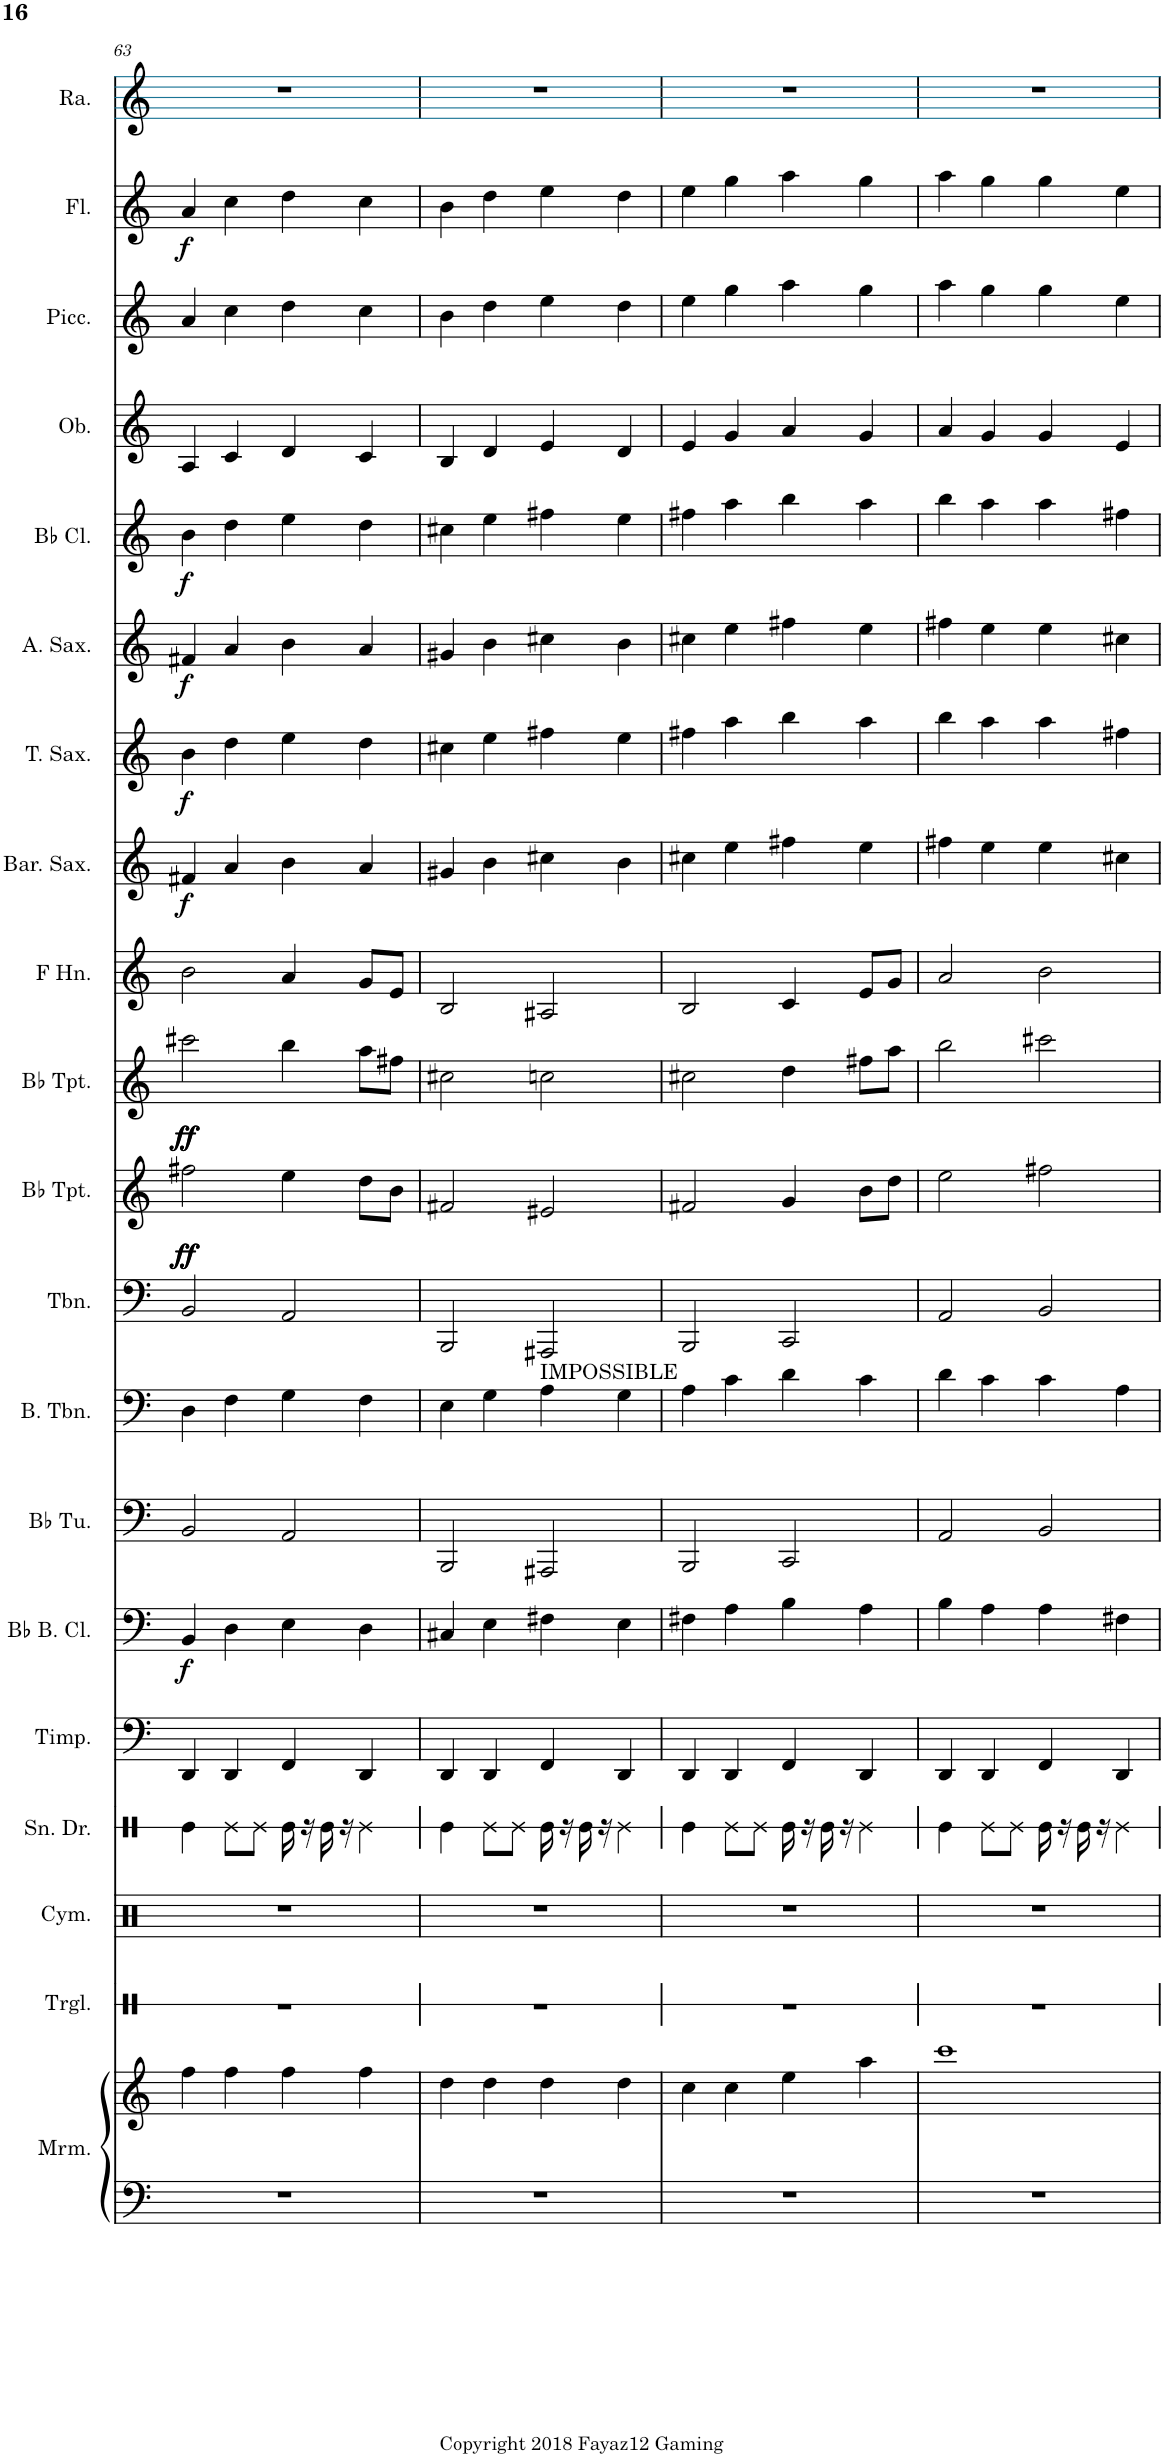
**kern	**kern	**kern	**kern	**kern	**kern	**kern	**dynam	**kern	**kern	**kern	**dynam	**kern	**dynam	**kern	**kern	**kern	**dynam	**kern	**dynam	**kern	**dynam	**kern	**dynam	**kern	**kern	**kern	**dynam	**kern
*part20	*part20	*part19	*part18	*part17	*part16	*part15	*part15	*part14	*part13	*part12	*part12	*part11	*part11	*part10	*part9	*part8	*part8	*part7	*part7	*part6	*part6	*part5	*part5	*part4	*part3	*part2	*part2	*part1
*staff21	*staff20	*staff19	*staff18	*staff17	*staff16	*staff15	*staff15	*staff14	*staff13	*staff12	*staff12	*staff11	*staff11	*staff10	*staff9	*staff8	*staff8	*staff7	*staff7	*staff6	*staff6	*staff5	*staff5	*staff4	*staff3	*staff2	*staff2	*staff1
*I"Marimba	*	*I"Triangle	*I"Cymbals	*I"Snare Drum	*I"Timpani	*I"Bb Bass Clarinet (Bass Clef)	*	*I"Bb Tuba	*I"Bass Trombone	*I"Trombone	*	*I"Bb Trumpet	*	*I"Bb Trumpet	*I"Horn in F	*I"Baritone Saxophone	*	*I"Tenor Saxophone	*	*I"Alto Saxophone	*	*I"Bb Clarinet	*	*I"Oboe	*I"Piccolo	*I"Flute	*	*I"Rosalina
*I'Mrm.	*	*I'Trgl.	*I'Cym.	*I'Sn. Dr.	*I'Timp.	*I'Bb B. Cl.	*	*I'Bb Tu.	*I'B. Tbn.	*I'Tbn.	*	*I'Bb Tpt.	*	*I'Bb Tpt.	*	*I'Bar. Sax.	*	*I'T. Sax.	*	*I'A. Sax.	*	*I'Bb Cl.	*	*I'Ob.	*I'Picc.	*I'Fl.	*	*I'Ra.
!!LO:PB:g=z
*clefF4	*clefG2	*clefX	*clefX	*clefX	*clefF4	*clefF4	*	*clefF4	*clefF4	*clefF4	*	*clefG2	*	*clefG2	*clefG2	*clefG2	*	*clefG2	*	*clefG2	*	*clefG2	*	*clefG2	*clefG2	*clefG2	*	*clefG2
*	*	*	*	*	*	*Trd1c2	*	*	*	*	*	*Trd1c2	*	*Trd1c2	*Trd4c7	*Trd12c21	*	*Trd8c14	*	*Trd5c9	*	*Trd1c2	*	*	*Trd-7c-12	*	*	*
*k[]	*k[]	*k[]	*k[]	*k[]	*k[]	*k[]	*	*k[]	*k[]	*k[]	*	*k[]	*	*k[]	*k[]	*k[]	*	*k[]	*	*k[]	*	*k[]	*	*k[]	*k[]	*k[]	*	*k[]
*M4/4	*M4/4	*M4/4	*M4/4	*M4/4	*M4/4	*M4/4	*	*M4/4	*M4/4	*M4/4	*	*M4/4	*	*M4/4	*M4/4	*M4/4	*	*M4/4	*	*M4/4	*	*M4/4	*	*M4/4	*M4/4	*M4/4	*	*M4/4
=63	=63	=63	=63	=63	=63	=63	=63	=63	=63	=63	=63	=63	=63	=63	=63	=63	=63	=63	=63	=63	=63	=63	=63	=63	=63	=63	=63	=63
!	!	!	!	!	!	!	!LO:DY:b	!	!	!	!LO:DY:a	!	!	!	!	!	!	!	!	!	!	!	!	!	!	!	!	!
!	!	!	!	!	!	!	!	!	!	!	!LO:DY:n=1:a	!	!	!	!	!	!	!	!	!	!	!	!	!	!	!	!	!
!	!	!	!	!	!	!	!	!	!	!	!LO:DY:n=2:a	!	!LO:DY:a	!	!	!	!	!	!	!	!	!	!	!	!	!	!	!
!	!	!	!	!	!	!	!	!	!	!	!	!	!LO:DY:n=1:a	!	!	!	!	!	!	!	!	!	!	!	!	!	!	!
!	!	!	!	!	!	!	!	!	!	!	!	!	!LO:DY:n=2:a	!	!	!	!LO:DY:b	!	!LO:DY:b	!	!LO:DY:b	!	!LO:DY:b	!	!	!	!LO:DY:b	!
1r	4ff\	1r	1r	4Re\	4DD/	4BB/	f	2BB/	4D\	2BB/	ff ff ff	2ff#X\	ff ff ff	2ccc#X\	2b\	4f#X/	f	4b\	f	4f#X/	f	4b\	f	4A/	4a/	4a/	f	1r
.	4ff\	.	.	8Re\L	4DD/	4D\	.	.	4F\	.	.	.	.	.	.	4a/	.	4dd\	.	4a/	.	4dd\	.	4c/	4cc\	4cc\	.	.
.	.	.	.	8Re\J	.	.	.	.	.	.	.	.	.	.	.	.	.	.	.	.	.	.	.	.	.	.	.	.
.	4ff\	.	.	16Re\	4FF/	4E\	.	2AA/	4G\	2AA/	.	4ee\	.	4bb\	4a/	4b\	.	4ee\	.	4b\	.	4ee\	.	4d/	4dd\	4dd\	.	.
.	.	.	.	16r	.	.	.	.	.	.	.	.	.	.	.	.	.	.	.	.	.	.	.	.	.	.	.	.
.	.	.	.	16Re\	.	.	.	.	.	.	.	.	.	.	.	.	.	.	.	.	.	.	.	.	.	.	.	.
.	.	.	.	16r	.	.	.	.	.	.	.	.	.	.	.	.	.	.	.	.	.	.	.	.	.	.	.	.
.	4ff\	.	.	4Re\	4DD/	4D\	.	.	4F\	.	.	8dd\L	.	8aa\L	8g/L	4a/	.	4dd\	.	4a/	.	4dd\	.	4c/	4cc\	4cc\	.	.
.	.	.	.	.	.	.	.	.	.	.	.	8b\J	.	8ff#X\J	8e/J	.	.	.	.	.	.	.	.	.	.	.	.	.
=64	=64	=64	=64	=64	=64	=64	=64	=64	=64	=64	=64	=64	=64	=64	=64	=64	=64	=64	=64	=64	=64	=64	=64	=64	=64	=64	=64	=64
1r	4dd\	1r	1r	4Re\	4DD/	4C#X/	.	2BBB/	4E\	2BBB/	.	2f#X/	.	2cc#X\	2B/	4g#X/	.	4cc#X\	.	4g#X/	.	4cc#X\	.	4B/	4b\	4b\	.	1r
.	4dd\	.	.	8Re\L	4DD/	4E\	.	.	4G\	.	.	.	.	.	.	4b\	.	4ee\	.	4b\	.	4ee\	.	4d/	4dd\	4dd\	.	.
.	.	.	.	8Re\J	.	.	.	.	.	.	.	.	.	.	.	.	.	.	.	.	.	.	.	.	.	.	.	.
!	!	!	!	!	!	!	!	!	!	!LO:TX:b:t=IMPOSSIBLE	!	!	!	!	!	!	!	!	!	!	!	!	!	!	!	!	!	!
.	4dd\	.	.	16Re\	4FF/	4F#X\	.	2AAA#X/	4A\	2AAA#X/	.	2e#X/	.	2ccn\	2A#X/	4cc#X\	.	4ff#X\	.	4cc#X\	.	4ff#X\	.	4e/	4ee\	4ee\	.	.
.	.	.	.	16r	.	.	.	.	.	.	.	.	.	.	.	.	.	.	.	.	.	.	.	.	.	.	.	.
.	.	.	.	16Re\	.	.	.	.	.	.	.	.	.	.	.	.	.	.	.	.	.	.	.	.	.	.	.	.
.	.	.	.	16r	.	.	.	.	.	.	.	.	.	.	.	.	.	.	.	.	.	.	.	.	.	.	.	.
.	4dd\	.	.	4Re\	4DD/	4E\	.	.	4G\	.	.	.	.	.	.	4b\	.	4ee\	.	4b\	.	4ee\	.	4d/	4dd\	4dd\	.	.
=65	=65	=65	=65	=65	=65	=65	=65	=65	=65	=65	=65	=65	=65	=65	=65	=65	=65	=65	=65	=65	=65	=65	=65	=65	=65	=65	=65	=65
1r	4cc\	1r	1r	4Re\	4DD/	4F#X\	.	2BBB/	4A\	2BBB/	.	2f#X/	.	2cc#X\	2B/	4cc#X\	.	4ff#X\	.	4cc#X\	.	4ff#X\	.	4e/	4ee\	4ee\	.	1r
.	4cc\	.	.	8Re\L	4DD/	4A\	.	.	4c\	.	.	.	.	.	.	4ee\	.	4aa\	.	4ee\	.	4aa\	.	4g/	4gg\	4gg\	.	.
.	.	.	.	8Re\J	.	.	.	.	.	.	.	.	.	.	.	.	.	.	.	.	.	.	.	.	.	.	.	.
.	4ee\	.	.	16Re\	4FF/	4B\	.	2CC/	4d\	2CC/	.	4g/	.	4dd\	4c/	4ff#X\	.	4bb\	.	4ff#X\	.	4bb\	.	4a/	4aa\	4aa\	.	.
.	.	.	.	16r	.	.	.	.	.	.	.	.	.	.	.	.	.	.	.	.	.	.	.	.	.	.	.	.
.	.	.	.	16Re\	.	.	.	.	.	.	.	.	.	.	.	.	.	.	.	.	.	.	.	.	.	.	.	.
.	.	.	.	16r	.	.	.	.	.	.	.	.	.	.	.	.	.	.	.	.	.	.	.	.	.	.	.	.
.	4aa\	.	.	4Re\	4DD/	4A\	.	.	4c\	.	.	8b\L	.	8ff#X\L	8e/L	4ee\	.	4aa\	.	4ee\	.	4aa\	.	4g/	4gg\	4gg\	.	.
.	.	.	.	.	.	.	.	.	.	.	.	8dd\J	.	8aa\J	8g/J	.	.	.	.	.	.	.	.	.	.	.	.	.
=66	=66	=66	=66	=66	=66	=66	=66	=66	=66	=66	=66	=66	=66	=66	=66	=66	=66	=66	=66	=66	=66	=66	=66	=66	=66	=66	=66	=66
1r	1ccc	1r	1r	4Re\	4DD/	4B\	.	2AA/	4d\	2AA/	.	2ee\	.	2bb\	2a/	4ff#X\	.	4bb\	.	4ff#X\	.	4bb\	.	4a/	4aa\	4aa\	.	1r
.	.	.	.	8Re\L	4DD/	4A\	.	.	4c\	.	.	.	.	.	.	4ee\	.	4aa\	.	4ee\	.	4aa\	.	4g/	4gg\	4gg\	.	.
.	.	.	.	8Re\J	.	.	.	.	.	.	.	.	.	.	.	.	.	.	.	.	.	.	.	.	.	.	.	.
.	.	.	.	16Re\	4FF/	4A\	.	2BB/	4c\	2BB/	.	2ff#X\	.	2ccc#X\	2b\	4ee\	.	4aa\	.	4ee\	.	4aa\	.	4g/	4gg\	4gg\	.	.
.	.	.	.	16r	.	.	.	.	.	.	.	.	.	.	.	.	.	.	.	.	.	.	.	.	.	.	.	.
.	.	.	.	16Re\	.	.	.	.	.	.	.	.	.	.	.	.	.	.	.	.	.	.	.	.	.	.	.	.
.	.	.	.	16r	.	.	.	.	.	.	.	.	.	.	.	.	.	.	.	.	.	.	.	.	.	.	.	.
.	.	.	.	4Re\	4DD/	4F#X\	.	.	4A\	.	.	.	.	.	.	4cc#X\	.	4ff#X\	.	4cc#X\	.	4ff#X\	.	4e/	4ee\	4ee\	.	.
=	=	=	=	=	=	=	=	=	=	=	=	=	=	=	=	=	=	=	=	=	=	=	=	=	=	=	=	=
*-	*-	*-	*-	*-	*-	*-	*-	*-	*-	*-	*-	*-	*-	*-	*-	*-	*-	*-	*-	*-	*-	*-	*-	*-	*-	*-	*-	*-
